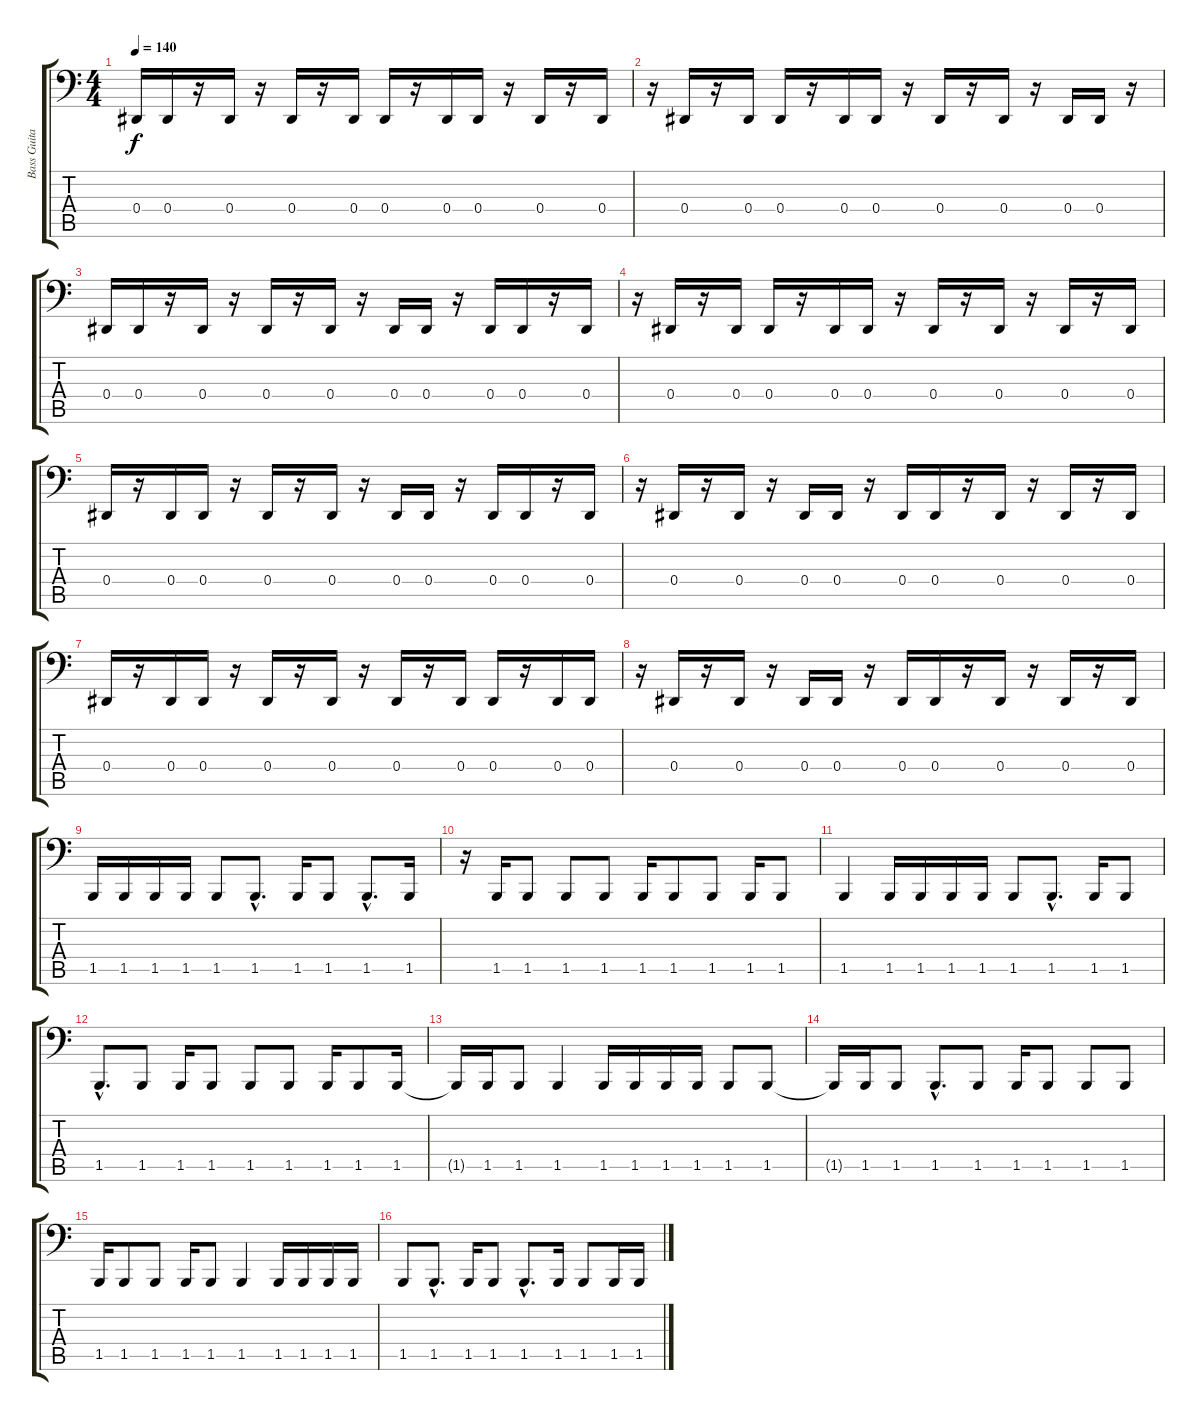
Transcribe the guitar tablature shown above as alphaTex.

\track ("Bass Guitar" "Bass Guita") {instrument electricbassfinger}
\staff {score tabs}
\tuning (Gb2 Db2 Ab1 Eb1 Bb0 F0) {hide}
\ts (4 4)
\tempo 140
\clef f4
\ks c
0.4.16{dy f} 0.4.16 r.16 0.4.16 r.16 0.4.16 r.16 0.4.16 0.4.16 r.16 0.4.16 0.4.16 r.16 0.4.16 r.16 0.4.16 |
r.16 0.4.16 r.16 0.4.16 0.4.16 r.16 0.4.16 0.4.16 r.16 0.4.16 r.16 0.4.16 r.16 0.4.16 0.4.16 r.16 |
0.4.16 0.4.16 r.16 0.4.16 r.16 0.4.16 r.16 0.4.16 r.16 0.4.16 0.4.16 r.16 0.4.16 0.4.16 r.16 0.4.16 |
r.16 0.4.16 r.16 0.4.16 0.4.16 r.16 0.4.16 0.4.16 r.16 0.4.16 r.16 0.4.16 r.16 0.4.16 r.16 0.4.16 |
0.4.16 r.16 0.4.16 0.4.16 r.16 0.4.16 r.16 0.4.16 r.16 0.4.16 0.4.16 r.16 0.4.16 0.4.16 r.16 0.4.16 |
r.16 0.4.16 r.16 0.4.16 r.16 0.4.16 0.4.16 r.16 0.4.16 0.4.16 r.16 0.4.16 r.16 0.4.16 r.16 0.4.16 |
0.4.16 r.16 0.4.16 0.4.16 r.16 0.4.16 r.16 0.4.16 r.16 0.4.16 r.16 0.4.16 0.4.16 r.16 0.4.16 0.4.16 |
r.16 0.4.16 r.16 0.4.16 r.16 0.4.16 0.4.16 r.16 0.4.16 0.4.16 r.16 0.4.16 r.16 0.4.16 r.16 0.4.16 |
1.5.16 1.5.16 1.5.16 1.5.16 1.5.8 1.5{hac}.8{d} 1.5.16 1.5.8 1.5{hac}.8{d} 1.5.16 |
r.16 1.5.16 1.5.8 1.5.8 1.5.8 1.5.16 1.5.8 1.5.8 1.5.16 1.5.8 |
1.5.4 1.5.16 1.5.16 1.5.16 1.5.16 1.5.8 1.5{hac}.8{d} 1.5.16 1.5.8 |
1.5{hac}.8{d} 1.5.8 1.5.16 1.5.8 1.5.8 1.5.8 1.5.16 1.5.8 1.5.16 |
1.5{t}.16 1.5.16 1.5.8 1.5.4 1.5.16 1.5.16 1.5.16 1.5.16 1.5.8 1.5.8 |
1.5{t}.16 1.5.16 1.5.8 1.5{hac}.8{d} 1.5.8 1.5.16 1.5.8 1.5.8 1.5.8 |
1.5.16 1.5.8 1.5.8 1.5.16 1.5.8 1.5.4 1.5.16 1.5.16 1.5.16 1.5.16 |
1.5.8 1.5{hac}.8{d} 1.5.16 1.5.8 1.5{hac}.8{d} 1.5.16 1.5.8 1.5.16 1.5.16
